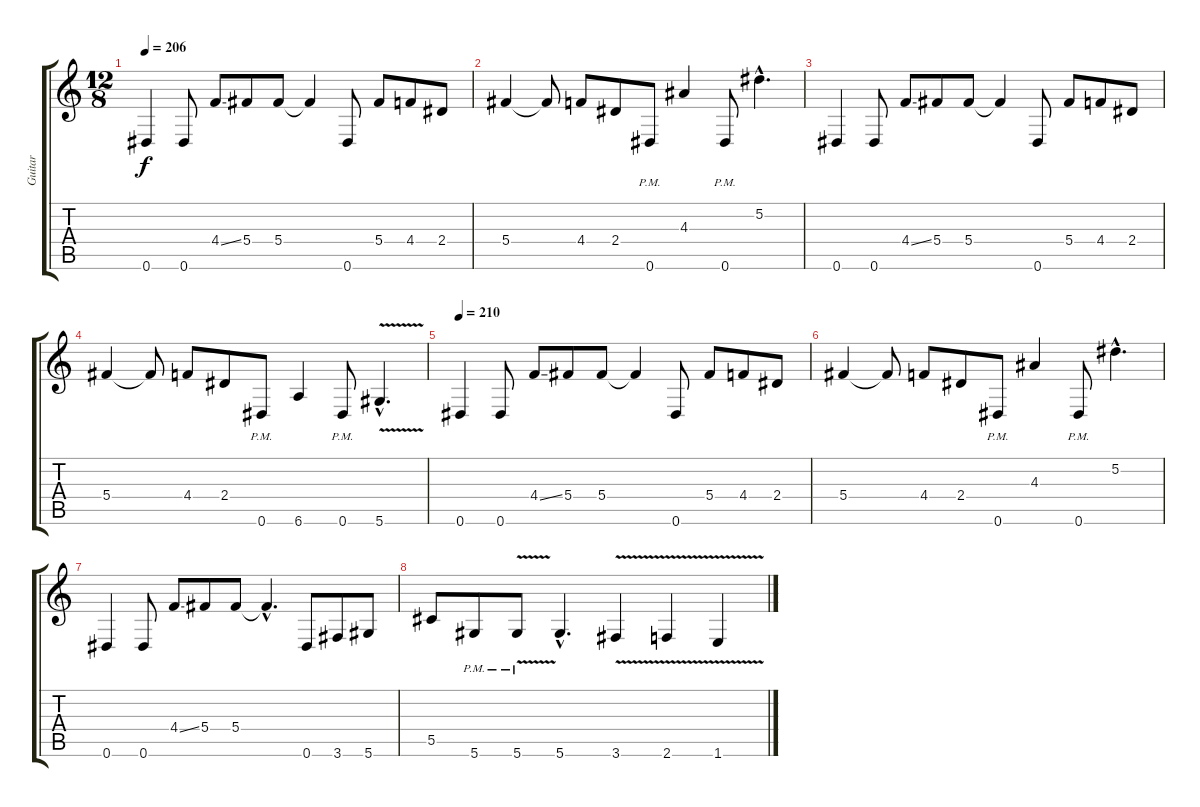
\track ("Guitar" "Guitar") {instrument distortionguitar}
\staff {score tabs}
\tuning (Eb4 Bb3 Gb3 Db3 Ab2 Eb2) {hide}
\ts (12 8)
\tempo 206
\clef g2
\ks c
0.6.4{dy f} 0.6.8 4.4{ss}.8 5.4.8 5.4.8 5.4{t}.4 0.6.8 5.4.8 4.4.8 2.4.8 |
5.4.4 5.4{t}.8 4.4.8 2.4.8 0.6{pm}.8 4.3.4 0.6{pm}.8 5.2{hac}.4{d} |
0.6.4 0.6.8 4.4{ss}.8 5.4.8 5.4.8 5.4{t}.4 0.6.8 5.4.8 4.4.8 2.4.8 |
5.4.4 5.4{t}.8 4.4.8 2.4.8 0.6{pm}.8 6.6.4 0.6{pm}.8 5.6{v hac}.4{d} |
\tempo 210
0.6.4 0.6.8 4.4{ss}.8 5.4.8 5.4.8 5.4{t}.4 0.6.8 5.4.8 4.4.8 2.4.8 |
5.4.4 5.4{t}.8 4.4.8 2.4.8 0.6{pm}.8 4.3.4 0.6{pm}.8 5.2{hac}.4{d} |
0.6.4 0.6.8 4.4{ss}.8 5.4.8 5.4.8 5.4{hac t}.4{d} 0.6.8 3.6.8 5.6.8 |
5.5.8 5.6{pm}.8 5.6{v pm}.8 5.6{hac}.4{d} 3.6{v}.4 2.6{v}.4 1.6{v}.4
